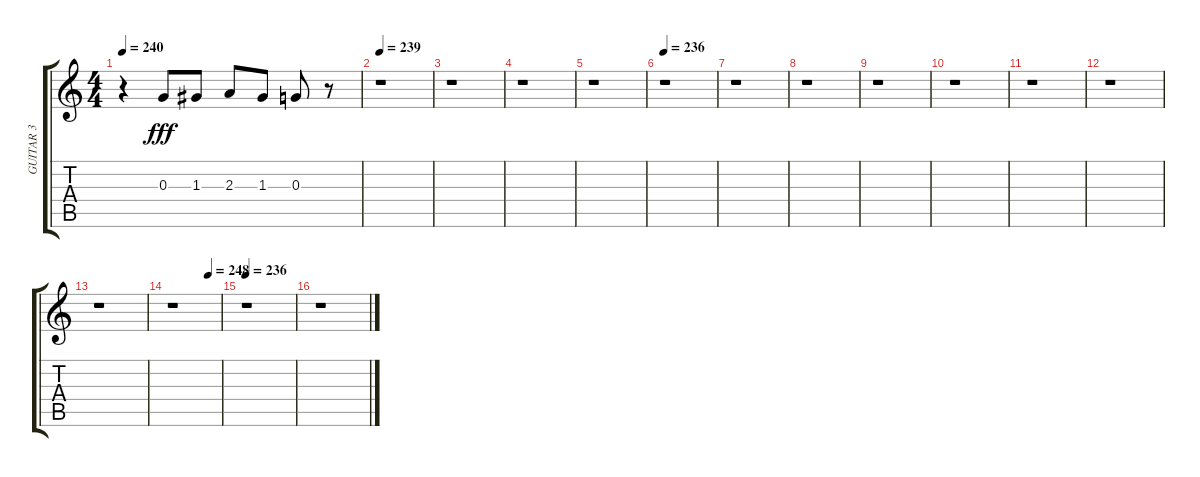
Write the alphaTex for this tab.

\track ("GUITAR 3" "GUITAR 3") {instrument distortionguitar}
\staff {score tabs}
\tuning (E4 B3 G3 D3 A2 E2) {hide}
\ts (4 4)
\tempo 240
\clef g2
\ks c
r.4{dy fff} 0.3.8 1.3.8 2.3.8 1.3.8 0.3.8 r.8 |
\tempo 239
r.1 |
r.1 |
r.1 |
r.1 |
\tempo 236
r.1 |
r.1 |
r.1 |
r.1 |
r.1 |
r.1 |
r.1 |
r.1 |
\tempo (248 0.75)
r.1 |
\tempo 236
r.1 |
r.1
